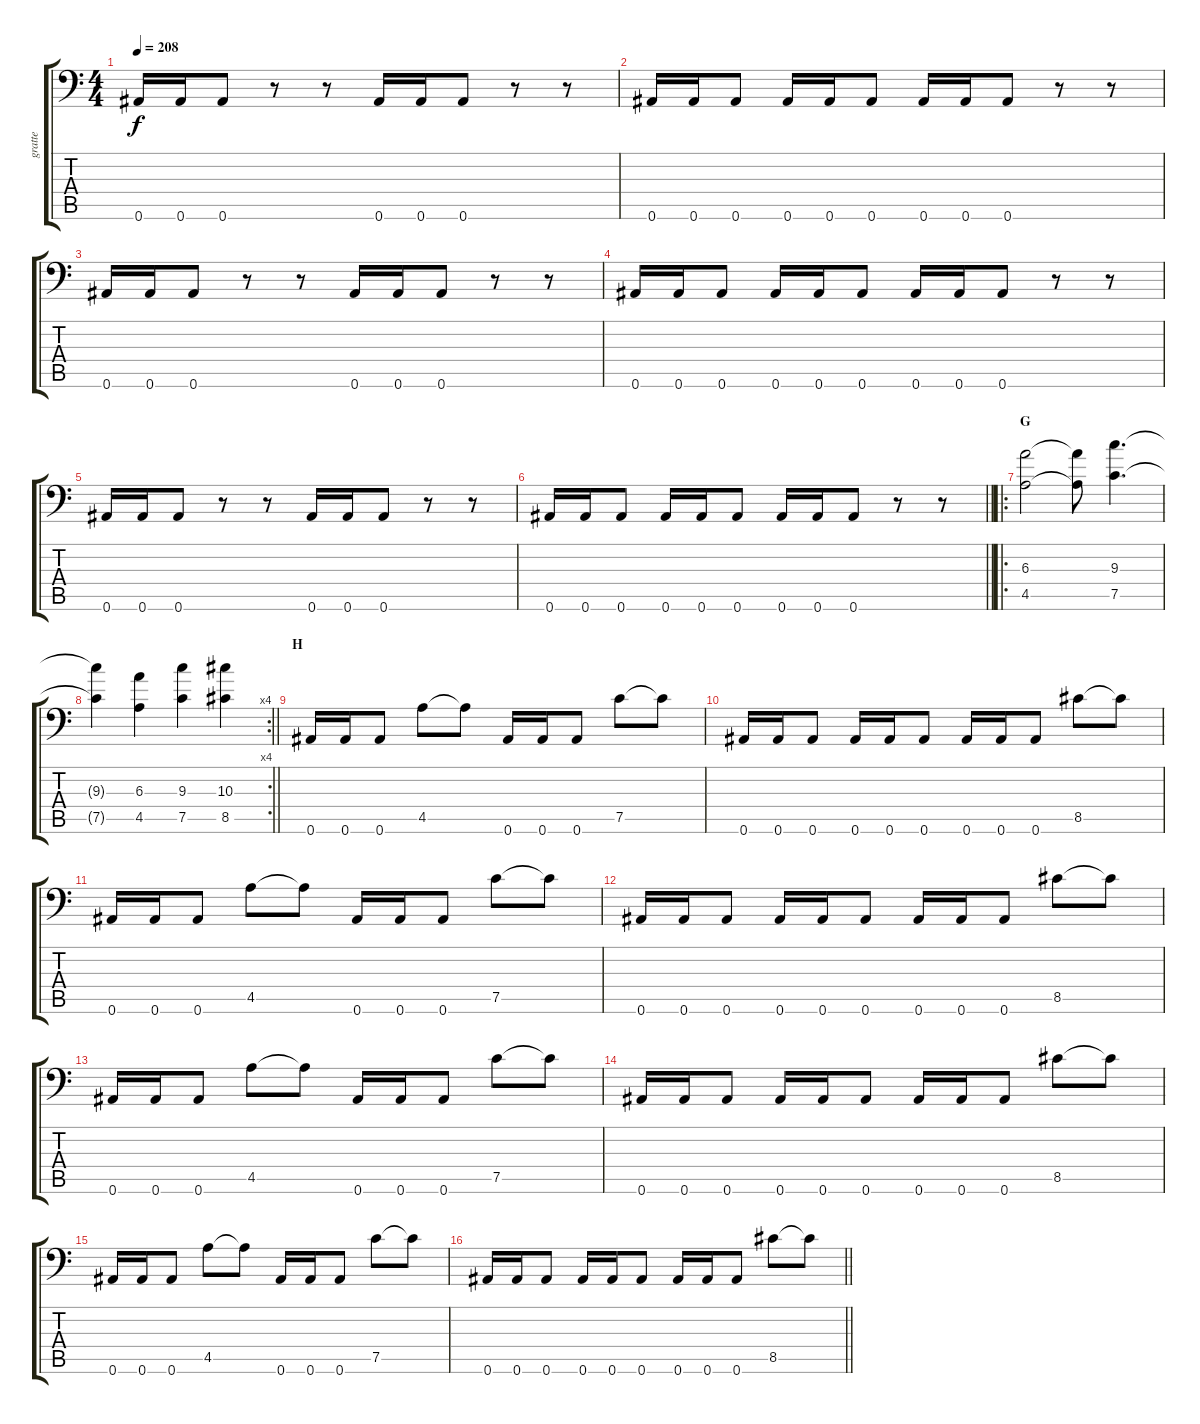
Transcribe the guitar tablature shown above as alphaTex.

\track ("gratte" "gratte") {instrument distortionguitar}
\staff {score tabs}
\tuning (C4 G3 Eb3 Bb2 F2 Bb1) {hide}
\ts (4 4)
\tempo 208
\clef f4
\ks c
0.6.16{dy f} 0.6.16 0.6.8 r.8 r.8 0.6.16 0.6.16 0.6.8 r.8 r.8 |
0.6.16 0.6.16 0.6.8 0.6.16 0.6.16 0.6.8 0.6.16 0.6.16 0.6.8 r.8 r.8 |
0.6.16 0.6.16 0.6.8 r.8 r.8 0.6.16 0.6.16 0.6.8 r.8 r.8 |
0.6.16 0.6.16 0.6.8 0.6.16 0.6.16 0.6.8 0.6.16 0.6.16 0.6.8 r.8 r.8 |
0.6.16 0.6.16 0.6.8 r.8 r.8 0.6.16 0.6.16 0.6.8 r.8 r.8 |
\barLineRight lightlight
0.6.16 0.6.16 0.6.8 0.6.16 0.6.16 0.6.8 0.6.16 0.6.16 0.6.8 r.8 r.8 |
\ro
\section ("" "G")
(6.3 4.5).2 (6.3{t} 4.5{t}).8 (9.3 7.5).4{d} |
\rc 4
\barLineRight lightlight
(9.3{t} 7.5{t}).4 (6.3 4.5).4 (9.3 7.5).4 (10.3 8.5).4 |
\section ("" "H")
0.6.16 0.6.16 0.6.8 4.5.8 4.5{t}.8 0.6.16 0.6.16 0.6.8 7.5.8 7.5{t}.8 |
0.6.16 0.6.16 0.6.8 0.6.16 0.6.16 0.6.8 0.6.16 0.6.16 0.6.8 8.5.8 8.5{t}.8 |
0.6.16 0.6.16 0.6.8 4.5.8 4.5{t}.8 0.6.16 0.6.16 0.6.8 7.5.8 7.5{t}.8 |
0.6.16 0.6.16 0.6.8 0.6.16 0.6.16 0.6.8 0.6.16 0.6.16 0.6.8 8.5.8 8.5{t}.8 |
0.6.16 0.6.16 0.6.8 4.5.8 4.5{t}.8 0.6.16 0.6.16 0.6.8 7.5.8 7.5{t}.8 |
0.6.16 0.6.16 0.6.8 0.6.16 0.6.16 0.6.8 0.6.16 0.6.16 0.6.8 8.5.8 8.5{t}.8 |
0.6.16 0.6.16 0.6.8 4.5.8 4.5{t}.8 0.6.16 0.6.16 0.6.8 7.5.8 7.5{t}.8 |
\barLineRight lightlight
0.6.16 0.6.16 0.6.8 0.6.16 0.6.16 0.6.8 0.6.16 0.6.16 0.6.8 8.5.8 8.5{t}.8
